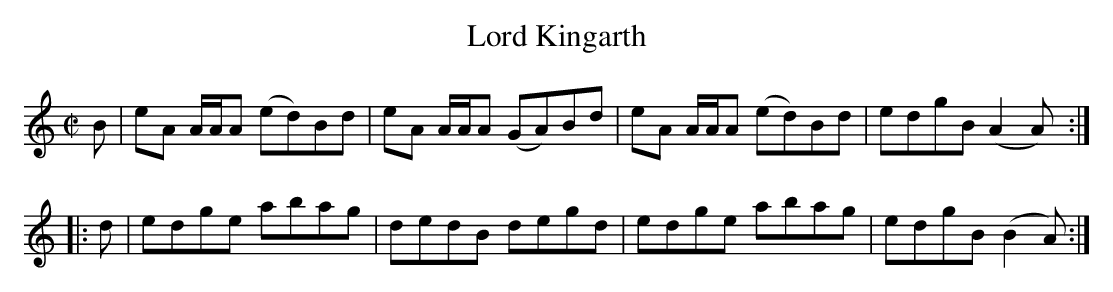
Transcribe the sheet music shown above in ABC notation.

X:1
T:Lord Kingarth
M:C|
L:1/8
K:Amin
B|eA A/A/A (ed)Bd|eA A/A/A (GA)Bd|eA A/A/A (ed)Bd|edgB (A2A):|
|:d|edge abag|dedB degd|edge abag|edgB (B2A):|
